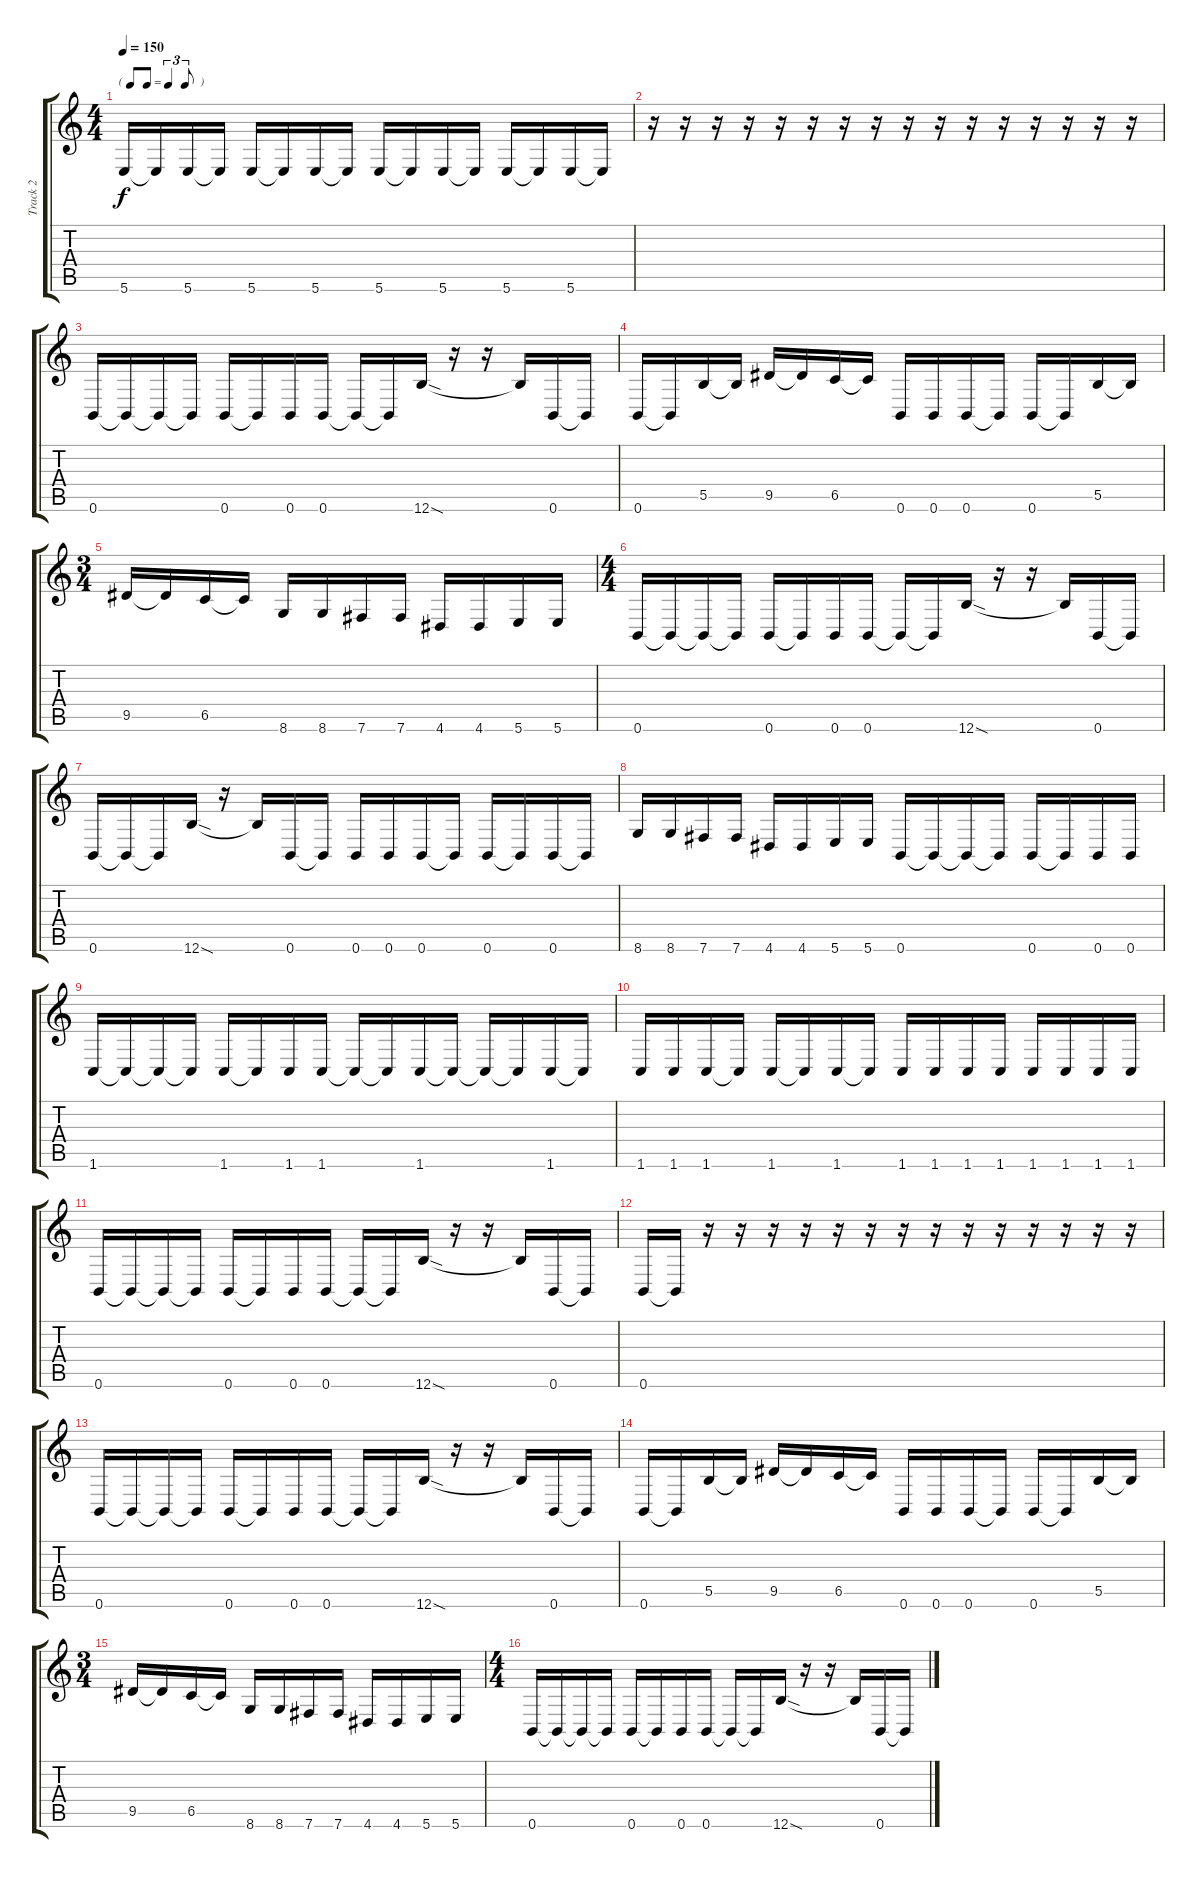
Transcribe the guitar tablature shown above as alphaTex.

\track ("Track 2" "Track 2") {instrument electricbasspick}
\staff {score tabs}
\tuning (Db4 Ab3 E3 B2 Gb2 B1) {hide}
\ts (4 4)
\tf triplet8th
\tempo 150
\clef g2
\ks c
5.6.16{dy f} 5.6{t}.16 5.6.16 5.6{t}.16 5.6.16 5.6{t}.16 5.6.16 5.6{t}.16 5.6.16 5.6{t}.16 5.6.16 5.6{t}.16 5.6.16 5.6{t}.16 5.6.16 5.6{t}.16 |
r.16 r.16 r.16 r.16 r.16 r.16 r.16 r.16 r.16 r.16 r.16 r.16 r.16 r.16 r.16 r.16 |
0.6.16 0.6{t}.16 0.6{t}.16 0.6{t}.16 0.6.16 0.6{t}.16 0.6.16 0.6.16 0.6{t}.16 0.6{t}.16 12.6{sod}.16 r.16 r.16 12.6{t}.16 0.6.16 0.6{t}.16 |
0.6.16 0.6{t}.16 5.5.16 5.5{t}.16 9.5.16 9.5{t}.16 6.5.16 6.5{t}.16 0.6.16 0.6.16 0.6.16 0.6{t}.16 0.6.16 0.6{t}.16 5.5.16 5.5{t}.16 |
\ts (3 4)
9.5.16 9.5{t}.16 6.5.16 6.5{t}.16 8.6.16 8.6.16 7.6.16 7.6.16 4.6.16 4.6.16 5.6.16 5.6.16 |
\ts (4 4)
0.6.16 0.6{t}.16 0.6{t}.16 0.6{t}.16 0.6.16 0.6{t}.16 0.6.16 0.6.16 0.6{t}.16 0.6{t}.16 12.6{sod}.16 r.16 r.16 12.6{t}.16 0.6.16 0.6{t}.16 |
0.6.16 0.6{t}.16 0.6{t}.16 12.6{sod}.16 r.16 12.6{t}.16 0.6.16 0.6{t}.16 0.6.16 0.6.16 0.6.16 0.6{t}.16 0.6.16 0.6{t}.16 0.6.16 0.6{t}.16 |
8.6.16 8.6.16 7.6.16 7.6.16 4.6.16 4.6.16 5.6.16 5.6.16 0.6.16 0.6{t}.16 0.6{t}.16 0.6{t}.16 0.6.16 0.6{t}.16 0.6.16 0.6.16 |
1.6.16 1.6{t}.16 1.6{t}.16 1.6{t}.16 1.6.16 1.6{t}.16 1.6.16 1.6.16 1.6{t}.16 1.6{t}.16 1.6.16 1.6{t}.16 1.6{t}.16 1.6{t}.16 1.6.16 1.6{t}.16 |
1.6.16 1.6.16 1.6.16 1.6{t}.16 1.6.16 1.6{t}.16 1.6.16 1.6{t}.16 1.6.16 1.6.16 1.6.16 1.6.16 1.6.16 1.6.16 1.6.16 1.6.16 |
0.6.16 0.6{t}.16 0.6{t}.16 0.6{t}.16 0.6.16 0.6{t}.16 0.6.16 0.6.16 0.6{t}.16 0.6{t}.16 12.6{sod}.16 r.16 r.16 12.6{t}.16 0.6.16 0.6{t}.16 |
0.6.16 0.6{t}.16 r.16 r.16 r.16 r.16 r.16 r.16 r.16 r.16 r.16 r.16 r.16 r.16 r.16 r.16 |
0.6.16 0.6{t}.16 0.6{t}.16 0.6{t}.16 0.6.16 0.6{t}.16 0.6.16 0.6.16 0.6{t}.16 0.6{t}.16 12.6{sod}.16 r.16 r.16 12.6{t}.16 0.6.16 0.6{t}.16 |
0.6.16 0.6{t}.16 5.5.16 5.5{t}.16 9.5.16 9.5{t}.16 6.5.16 6.5{t}.16 0.6.16 0.6.16 0.6.16 0.6{t}.16 0.6.16 0.6{t}.16 5.5.16 5.5{t}.16 |
\ts (3 4)
9.5.16 9.5{t}.16 6.5.16 6.5{t}.16 8.6.16 8.6.16 7.6.16 7.6.16 4.6.16 4.6.16 5.6.16 5.6.16 |
\ts (4 4)
0.6.16 0.6{t}.16 0.6{t}.16 0.6{t}.16 0.6.16 0.6{t}.16 0.6.16 0.6.16 0.6{t}.16 0.6{t}.16 12.6{sod}.16 r.16 r.16 12.6{t}.16 0.6.16 0.6{t}.16
